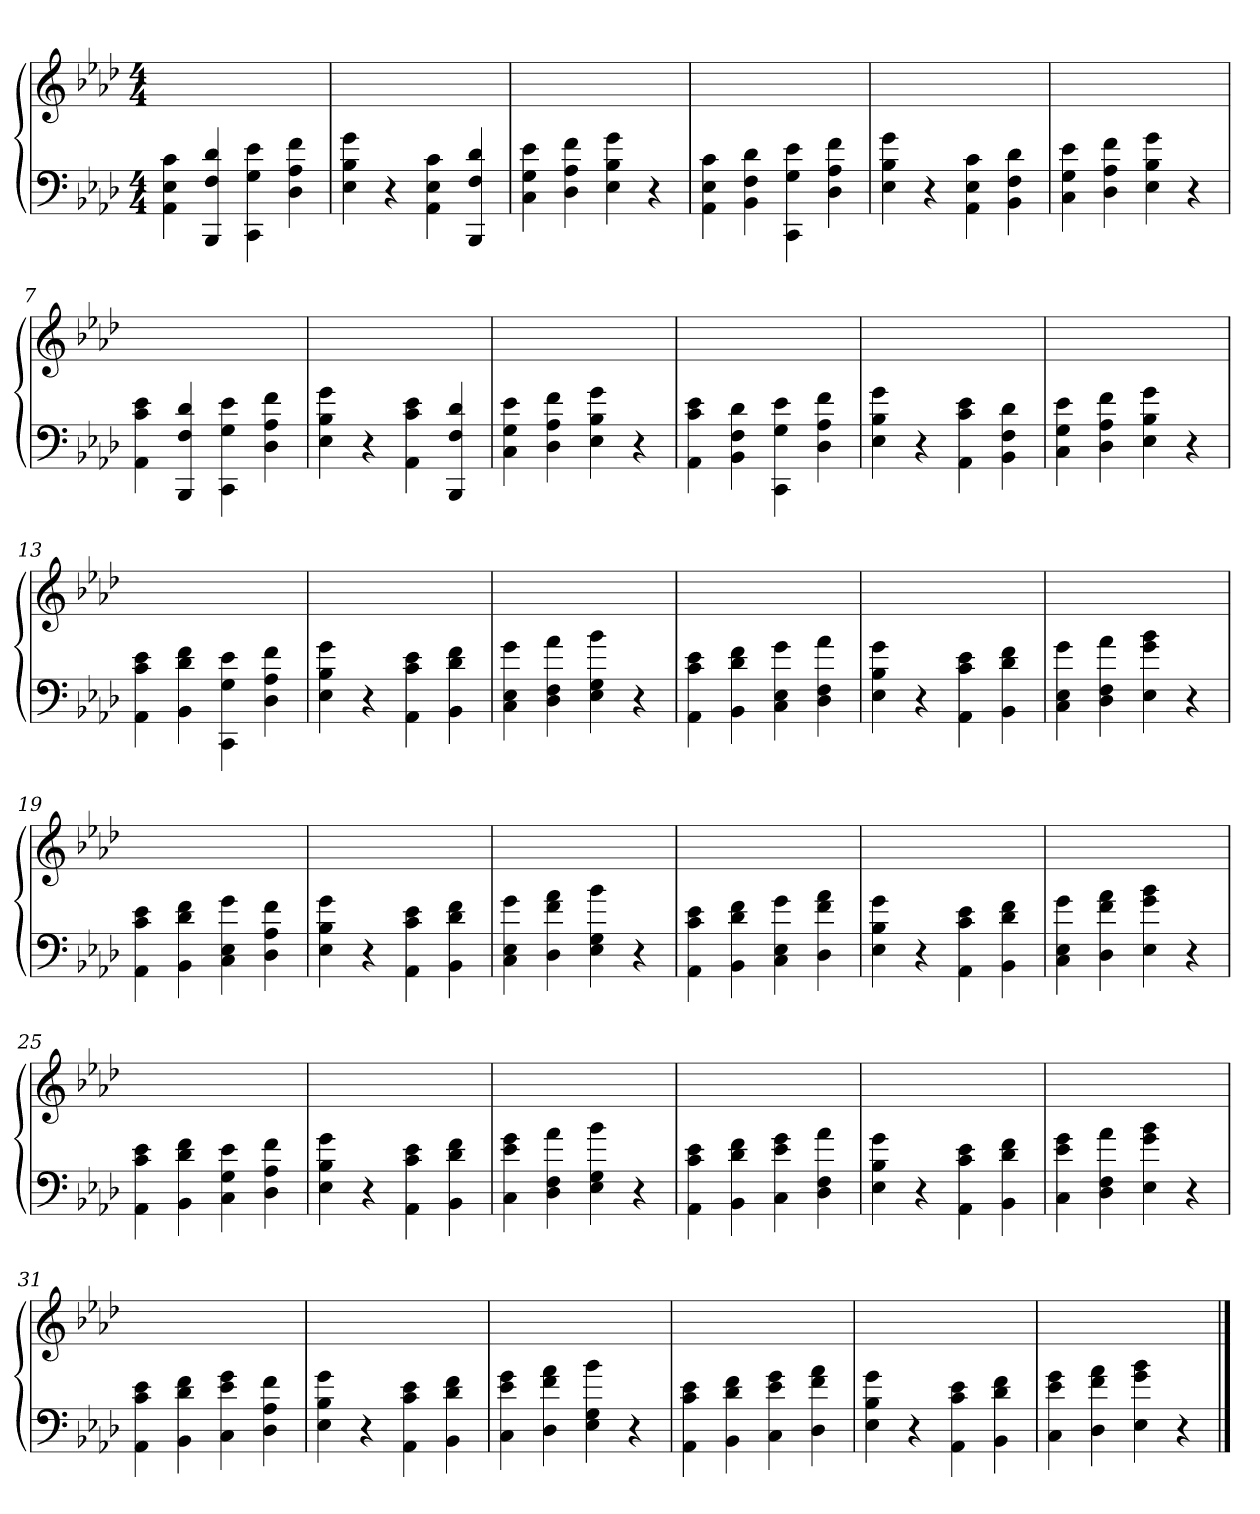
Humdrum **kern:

**kern	**kern
*part2	*part1
*staff2	*staff1
*clefF4	*clefG2
*k[b-e-a-d-]	*k[b-e-a-d-]
*A-:	*A-:
*M4/4	*M4/4
*MM60	*MM60
=1	=1
4AA- 4E- 4c	1ryy
4BBB- 4F 4d-	.
4CC 4G 4e-	.
4D- 4A- 4f	.
=2	=2
4E- 4B- 4g	1ryy
4r	.
4AA- 4E- 4c	.
4BBB- 4F 4d-	.
=3	=3
4C 4G 4e-	1ryy
4D- 4A- 4f	.
4E- 4B- 4g	.
4r	.
=4	=4
4AA- 4E- 4c	1ryy
4BB- 4F 4d-	.
4CC 4G 4e-	.
4D- 4A- 4f	.
=5	=5
4E- 4B- 4g	1ryy
4r	.
4AA- 4E- 4c	.
4BB- 4F 4d-	.
=6	=6
4C 4G 4e-	1ryy
4D- 4A- 4f	.
4E- 4B- 4g	.
4r	.
=7	=7
4AA- 4c 4e-	1ryy
4BBB- 4F 4d-	.
4CC 4G 4e-	.
4D- 4A- 4f	.
=8	=8
4E- 4B- 4g	1ryy
4r	.
4AA- 4c 4e-	.
4BBB- 4F 4d-	.
=9	=9
4C 4G 4e-	1ryy
4D- 4A- 4f	.
4E- 4B- 4g	.
4r	.
=10	=10
4AA- 4c 4e-	1ryy
4BB- 4F 4d-	.
4CC 4G 4e-	.
4D- 4A- 4f	.
=11	=11
4E- 4B- 4g	1ryy
4r	.
4AA- 4c 4e-	.
4BB- 4F 4d-	.
=12	=12
4C 4G 4e-	1ryy
4D- 4A- 4f	.
4E- 4B- 4g	.
4r	.
=13	=13
4AA- 4c 4e-	1ryy
4BB- 4d- 4f	.
4CC 4G 4e-	.
4D- 4A- 4f	.
=14	=14
4E- 4B- 4g	1ryy
4r	.
4AA- 4c 4e-	.
4BB- 4d- 4f	.
=15	=15
4C 4E- 4g	1ryy
4D- 4F 4a-	.
4E- 4G 4b-	.
4r	.
=16	=16
4AA- 4c 4e-	1ryy
4BB- 4d- 4f	.
4C 4E- 4g	.
4D- 4F 4a-	.
=17	=17
4E- 4B- 4g	1ryy
4r	.
4AA- 4c 4e-	.
4BB- 4d- 4f	.
=18	=18
4C 4E- 4g	1ryy
4D- 4F 4a-	.
4E- 4g 4b-	.
4r	.
=19	=19
4AA- 4c 4e-	1ryy
4BB- 4d- 4f	.
4C 4E- 4g	.
4D- 4A- 4f	.
=20	=20
4E- 4B- 4g	1ryy
4r	.
4AA- 4c 4e-	.
4BB- 4d- 4f	.
=21	=21
4C 4E- 4g	1ryy
4D- 4f 4a-	.
4E- 4G 4b-	.
4r	.
=22	=22
4AA- 4c 4e-	1ryy
4BB- 4d- 4f	.
4C 4E- 4g	.
4D- 4f 4a-	.
=23	=23
4E- 4B- 4g	1ryy
4r	.
4AA- 4c 4e-	.
4BB- 4d- 4f	.
=24	=24
4C 4E- 4g	1ryy
4D- 4f 4a-	.
4E- 4g 4b-	.
4r	.
=25	=25
4AA- 4c 4e-	1ryy
4BB- 4d- 4f	.
4C 4G 4e-	.
4D- 4A- 4f	.
=26	=26
4E- 4B- 4g	1ryy
4r	.
4AA- 4c 4e-	.
4BB- 4d- 4f	.
=27	=27
4C 4e- 4g	1ryy
4D- 4F 4a-	.
4E- 4G 4b-	.
4r	.
=28	=28
4AA- 4c 4e-	1ryy
4BB- 4d- 4f	.
4C 4e- 4g	.
4D- 4F 4a-	.
=29	=29
4E- 4B- 4g	1ryy
4r	.
4AA- 4c 4e-	.
4BB- 4d- 4f	.
=30	=30
4C 4e- 4g	1ryy
4D- 4F 4a-	.
4E- 4g 4b-	.
4r	.
=31	=31
4AA- 4c 4e-	1ryy
4BB- 4d- 4f	.
4C 4e- 4g	.
4D- 4A- 4f	.
=32	=32
4E- 4B- 4g	1ryy
4r	.
4AA- 4c 4e-	.
4BB- 4d- 4f	.
=33	=33
4C 4e- 4g	1ryy
4D- 4f 4a-	.
4E- 4G 4b-	.
4r	.
=34	=34
4AA- 4c 4e-	1ryy
4BB- 4d- 4f	.
4C 4e- 4g	.
4D- 4f 4a-	.
=35	=35
4E- 4B- 4g	1ryy
4r	.
4AA- 4c 4e-	.
4BB- 4d- 4f	.
=36	=36
4C 4e- 4g	1ryy
4D- 4f 4a-	.
4E- 4g 4b-	.
4r	.
==	==
*-	*-
